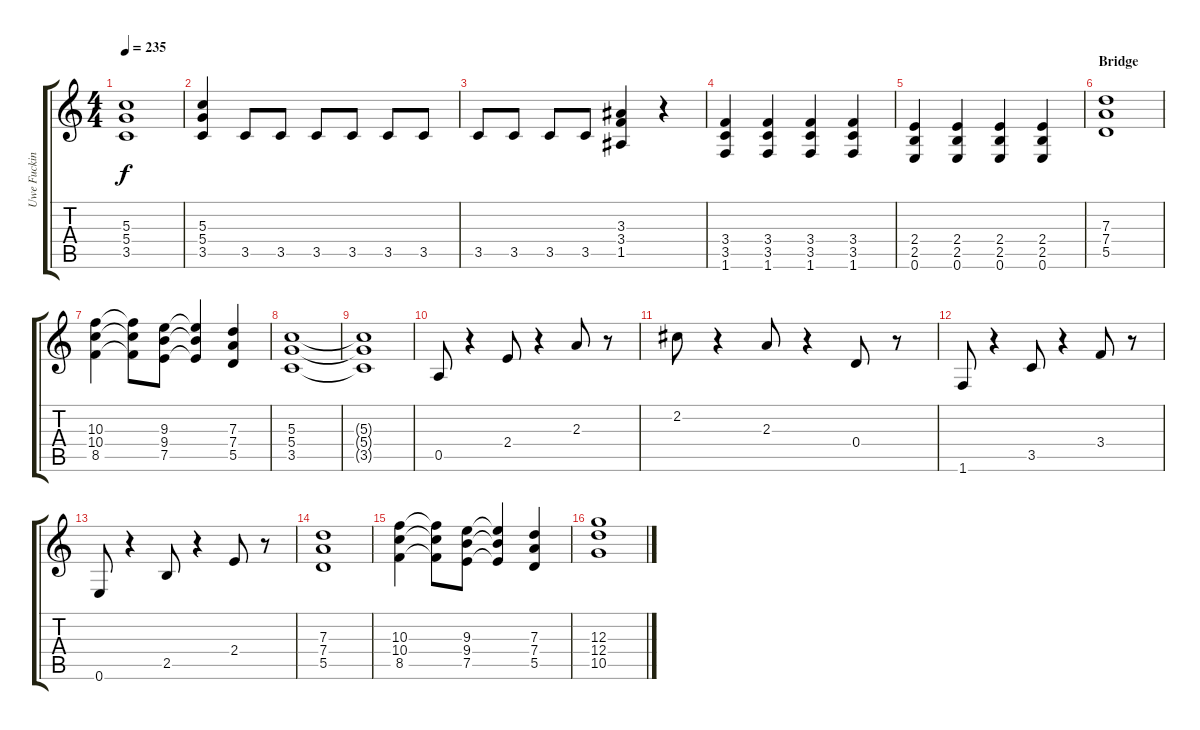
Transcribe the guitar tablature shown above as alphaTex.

\track ("Uwe Fucking Lulis" "Uwe Fuckin") {instrument distortionguitar}
\staff {score tabs}
\tuning (E4 B3 G3 D3 A2 E2) {hide}
\ts (4 4)
\tempo 235
\clef g2
\ks c
(5.3{t} 5.4{t} 3.5{t}).1{dy f} |
(5.3 5.4 3.5).4 3.5.8 3.5.8 3.5.8 3.5.8 3.5.8 3.5.8 |
3.5.8 3.5.8 3.5.8 3.5.8 (3.3 3.4 1.5).4 r.4 |
(3.4 3.5 1.6).4 (3.4 3.5 1.6).4 (3.4 3.5 1.6).4 (3.4 3.5 1.6).4 |
(2.4 2.5 0.6).4 (2.4 2.5 0.6).4 (2.4 2.5 0.6).4 (2.4 2.5 0.6).4 |
\section ("" "Bridge")
(7.3 7.4 5.5).1 |
(10.3 10.4 8.5).4 (10.3{t} 10.4{t} 8.5{t}).8 (9.3 9.4 7.5).8 (9.3{t} 9.4{t} 7.5{t}).4 (7.3 7.4 5.5).4 |
(5.3 5.4 3.5).1 |
(5.3{t} 5.4{t} 3.5{t}).1 |
0.5.8 r.4 2.4.8 r.4 2.3.8 r.8 |
2.2.8 r.4 2.3.8 r.4 0.4.8 r.8 |
1.6.8 r.4 3.5.8 r.4 3.4.8 r.8 |
0.6.8 r.4 2.5.8 r.4 2.4.8 r.8 |
(7.3 7.4 5.5).1 |
(10.3 10.4 8.5).4 (10.3{t} 10.4{t} 8.5{t}).8 (9.3 9.4 7.5).8 (9.3{t} 9.4{t} 7.5{t}).4 (7.3 7.4 5.5).4 |
(12.3 12.4 10.5).1
